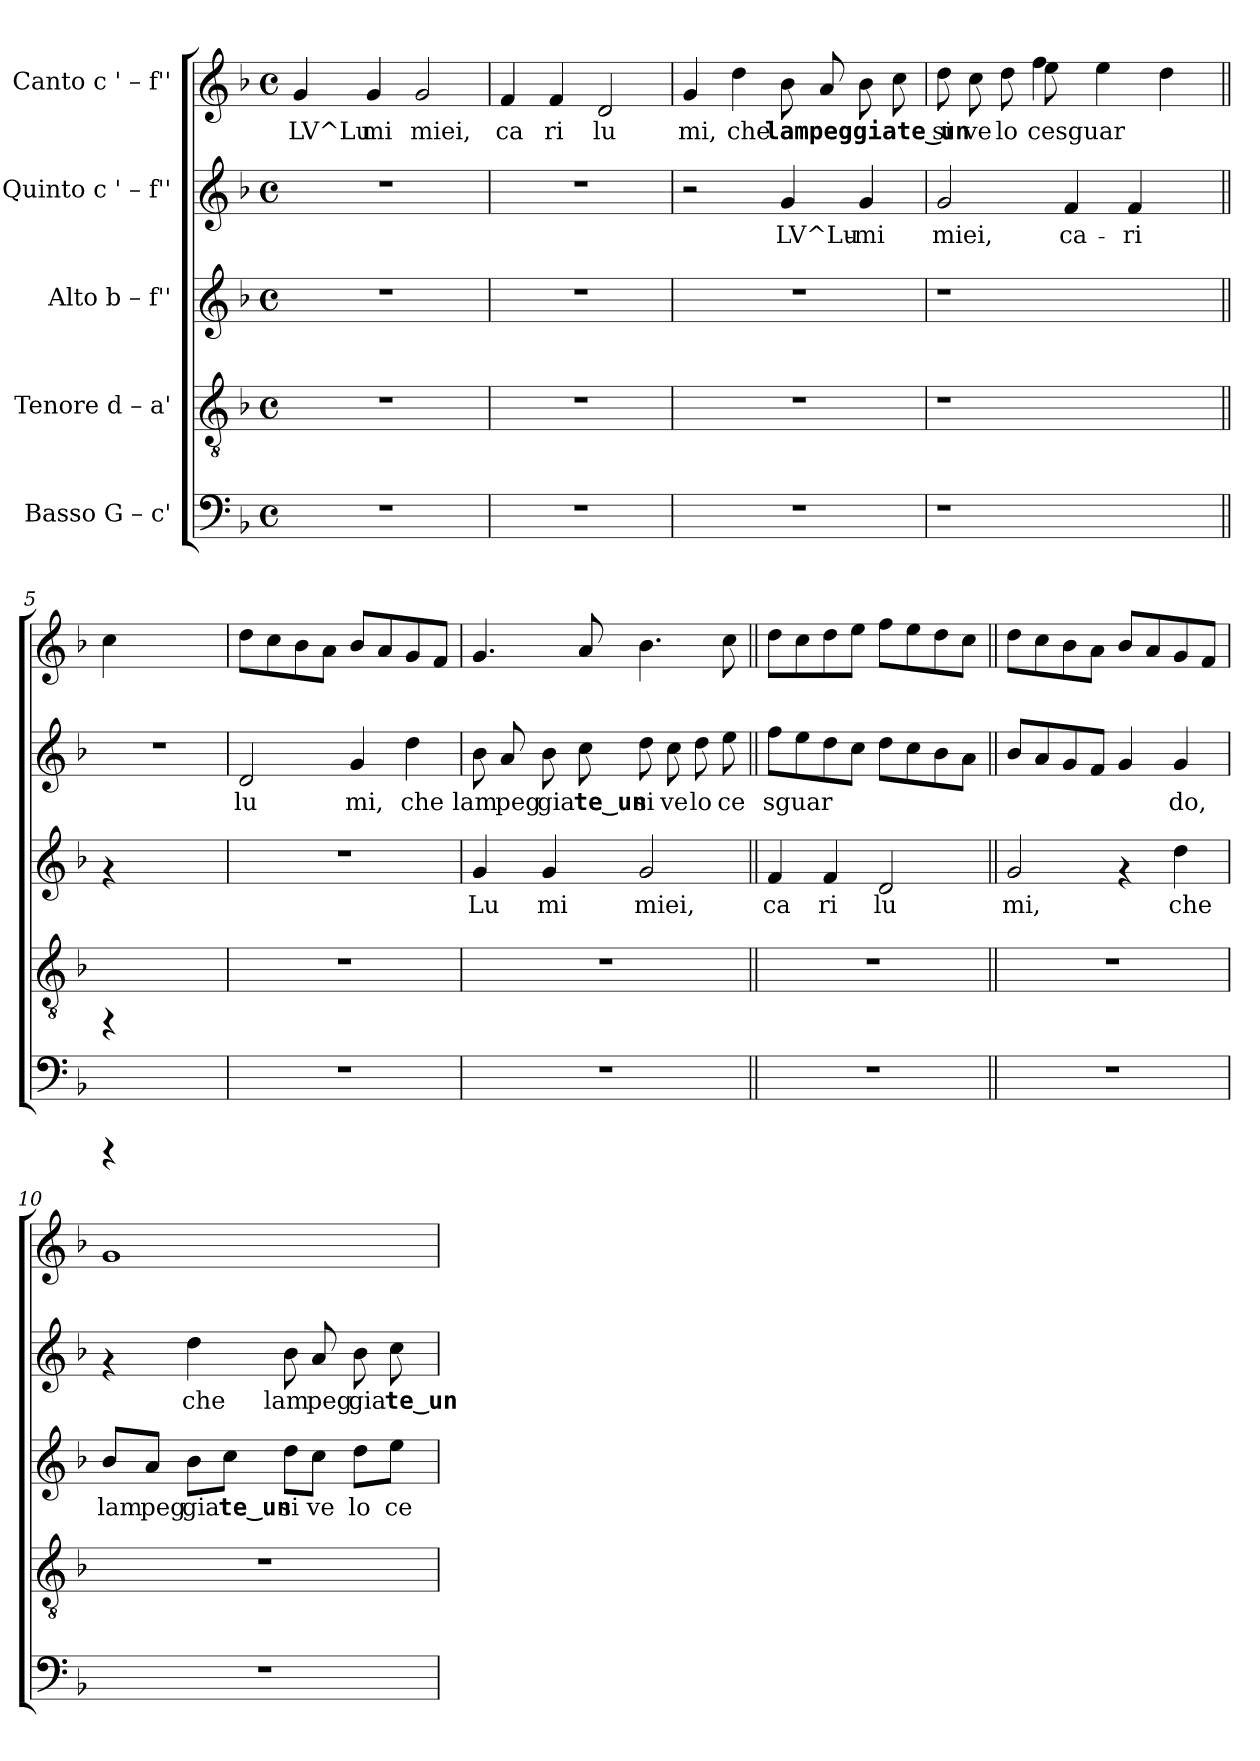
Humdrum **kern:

**kern	**kern	**kern	**text	**kern	**text	**kern	**text
*part5	*part4	*part3	*part3	*part2	*part2	*part1	*part1
*staff5	*staff4	*staff3	*staff3	*staff2	*staff2	*staff1	*staff1
*I"Basso  G – c'	*I"Tenore  d – a'	*I"Alto  b – f''	*	*I"Quinto  c ' – f''	*	*I"Canto  c ' – f''	*
!!LO:PB:g=z
*stria5	*stria5	*stria5	*	*stria5	*	*stria5	*
*clefF4	*clefGv2	*clefG2	*	*clefG2	*	*clefG2	*
*k[b-]	*k[b-]	*k[b-]	*	*k[b-]	*	*k[b-]	*
*F:	*F:	*F:	*	*F:	*	*F:	*
*M4/4	*M4/4	*M4/4	*	*M4/4	*	*M4/4	*
*met(c)	*met(c)	*met(c)	*	*met(c)	*	*met(c)	*
=1	=1	=1	=1	=1	=1	=1	=1
!	!	!	!	!	!	!	!LO:LY:b:rj
1r	1r	1r	.	1r	.	4g/	LV^Lu
!	!	!	!	!	!	!	!LO:LY:b:rj
.	.	.	.	.	.	4g/	mi
!	!	!	!	!	!	!	!LO:LY:b:rj
.	.	.	.	.	.	2g/	miei,
=2	=2	=2	=2	=2	=2	=2	=2
!	!	!	!	!	!	!	!LO:LY:b:rj
1r	1r	1r	.	1r	.	4f/	ca
!	!	!	!	!	!	!	!LO:LY:b:rj
.	.	.	.	.	.	4f/	ri
!	!	!	!	!	!	!	!LO:LY:b:rj
.	.	.	.	.	.	2d/	lu
=3	=3	=3	=3	=3	=3	=3	=3
!	!	!	!	!	!	!	!LO:LY:b:rj
1r	1r	1r	.	2r	.	4g/	mi,
!	!	!	!	!	!	!	!LO:LY:b:rj
.	.	.	.	.	.	4dd\	che
!	!	!	!	!	!LO:LY:b:rj	!	!LO:LY:b:rj
.	.	.	.	4g/	LV^Lu-	8b-\	lampeggiate‿un
!	!	!	!	!	!	!	!LO:LY:b:rj
.	.	.	.	.	.	8a/	.
!	!	!	!	!	!LO:LY:b:rj	!	!LO:LY:b:rj
.	.	.	.	4g/	-mi	8b-\	.
!	!	!	!	!	!	!	!LO:LY:b:rj
.	.	.	.	.	.	8cc\	.
=4	=4	=4	=4	=4	=4	=4	=4
!	!	!	!	!	!LO:LY:b:rj	!	!LO:LY:b:rj
*	*	*	*	*	*	*^	*
1r	1r	1r	.	2g/	miei,	8dd\	4.ryy	si
!	!	!	!	!	!	!	!	!LO:LY:b:rj
.	.	.	.	.	.	8cc\	.	ve
!	!	!	!	!	!	!	!	!LO:LY:b:rj
.	.	.	.	.	.	8dd\	.	lo
!	!	!	!	!	!	!	!	!LO:LY:b:rj
.	.	.	.	.	.	4ff\	8ee\	cesguar
!	!	!	!	!	!LO:LY:b:rj	!	!	!
.	.	.	.	4f/	ca-	.	2ryy	.
!	!	!	!	!	!	!	!	!LO:LY:b:rj
.	.	.	.	.	.	4ee\	.	.
!	!	!	!	!	!LO:LY:b:rj	!	!	!
.	.	.	.	4f/	-ri	.	.	.
!	!	!	!	!	!	!	!	!LO:LY:b:rj
.	.	.	.	.	.	4dd\	.	.
8ryy	8ryy	8ryy	.	8ryy	.	.	8ryy	.
=5||	=5||	=5||	=5||	=5||	=5||	=5||	=5||	=5||
!	!	!	!	!	!	!	!	!LO:LY:b:rj
*	*	*	*	*	*	*v	*v	*
4rCCC	4rFF	4rf	.	1r	.	4cc\	.
2.ryy	2.ryy	2.ryy	.	.	.	2.ryy	.
!!LO:LB:g=z
=6	=6	=6	=6	=6	=6	=6	=6
!	!	!	!	!	!LO:LY:b:rj	!	!LO:LY:b:rj
1r	1r	1r	.	2d/	lu	8dd\L	.
!	!	!	!	!	!	!	!LO:LY:b:rj
.	.	.	.	.	.	8cc\	.
!	!	!	!	!	!	!	!LO:LY:b:rj
.	.	.	.	.	.	8b-\	.
!	!	!	!	!	!	!	!LO:LY:b:rj
.	.	.	.	.	.	8a\J	.
!	!	!	!	!	!LO:LY:b:rj	!	!LO:LY:b:rj
.	.	.	.	4g/	mi,	8b-/L	.
!	!	!	!	!	!	!	!LO:LY:b:rj
.	.	.	.	.	.	8a/	.
!	!	!	!	!	!LO:LY:b:rj	!	!LO:LY:b:rj
.	.	.	.	4dd\	che	8g/	.
!	!	!	!	!	!	!	!LO:LY:b:rj
.	.	.	.	.	.	8f/J	.
=7	=7	=7	=7	=7	=7	=7	=7
!	!	!	!LO:LY:b:cj	!	!LO:LY:b:rj	!	!LO:LY:b:rj
1r	1r	4g/	Lu	8b-\	lam	4.g/	.
!	!	!	!	!	!LO:LY:b:rj	!	!
.	.	.	.	8a/	peg	.	.
!	!	!	!LO:LY:b:cj	!	!LO:LY:b:rj	!	!
.	.	4g/	mi	8b-\	gia	.	.
!	!	!	!	!	!LO:LY:b:rj	!	!LO:LY:b:rj
.	.	.	.	8cc\	te‿un	8a/	.
!	!	!	!LO:LY:b:cj	!	!LO:LY:b:rj	!	!LO:LY:b:rj
.	.	2g/	miei,	8dd\	si	4.b-\	.
!	!	!	!	!	!LO:LY:b:rj	!	!
.	.	.	.	8cc\	ve	.	.
!	!	!	!	!	!LO:LY:b:rj	!	!
.	.	.	.	8dd\	lo	.	.
!	!	!	!	!	!LO:LY:b:rj	!	!LO:LY:b:rj
.	.	.	.	8ee\	ce	8cc\	.
=8||	=8||	=8||	=8||	=8||	=8||	=8||	=8||
!	!	!	!LO:LY:b:cj	!	!LO:LY:b:rj	!	!LO:LY:b:rj
1r	1r	4f/	ca	8ff\L	sguar	8dd\L	.
!	!	!	!	!	!LO:LY:b:rj	!	!LO:LY:b:rj
.	.	.	.	8ee\	.	8cc\	.
!	!	!	!LO:LY:b:cj	!	!LO:LY:b:rj	!	!LO:LY:b:rj
.	.	4f/	ri	8dd\	.	8dd\	.
!	!	!	!	!	!LO:LY:b:rj	!	!LO:LY:b:rj
.	.	.	.	8cc\J	.	8ee\J	.
!	!	!	!LO:LY:b:cj	!	!LO:LY:b:rj	!	!LO:LY:b:rj
.	.	2d/	lu	8dd\L	.	8ff\L	.
!	!	!	!	!	!LO:LY:b:rj	!	!LO:LY:b:rj
.	.	.	.	8cc\	.	8ee\	.
!	!	!	!	!	!LO:LY:b:rj	!	!LO:LY:b:rj
.	.	.	.	8b-\	.	8dd\	.
!	!	!	!	!	!LO:LY:b:rj	!	!LO:LY:b:rj
.	.	.	.	8a\J	.	8cc\J	.
=9||	=9||	=9||	=9||	=9||	=9||	=9||	=9||
!	!	!	!LO:LY:b:cj	!	!LO:LY:b:rj	!	!LO:LY:b:rj
1r	1r	2g/	mi,	8b-/L	.	8dd\L	.
!	!	!	!	!	!LO:LY:b:rj	!	!LO:LY:b:rj
.	.	.	.	8a/	.	8cc\	.
!	!	!	!	!	!LO:LY:b:rj	!	!LO:LY:b:rj
.	.	.	.	8g/	.	8b-\	.
!	!	!	!	!	!LO:LY:b:rj	!	!LO:LY:b:rj
.	.	.	.	8f/J	.	8a\J	.
!	!	!	!	!	!LO:LY:b:rj	!	!LO:LY:b:rj
.	.	4rf	.	4g/	.	8b-/L	.
!	!	!	!	!	!	!	!LO:LY:b:rj
.	.	.	.	.	.	8a/	.
!	!	!	!LO:LY:b:cj	!	!LO:LY:b:rj	!	!LO:LY:b:rj
.	.	4dd\	che	4g/	do,	8g/	.
!	!	!	!	!	!	!	!LO:LY:b:rj
.	.	.	.	.	.	8f/J	.
!!LO:PB:g=z
=10	=10	=10	=10	=10	=10	=10	=10
!	!	!	!LO:LY:b:cj	!	!	!	!LO:LY:b:rj
1r	1r	8b-/L	lam	4rf	.	1g	.
!	!	!	!LO:LY:b:cj	!	!	!	!
.	.	8a/J	peg	.	.	.	.
!	!	!	!LO:LY:b:cj	!	!LO:LY:b:rj	!	!
.	.	8b-\L	gia	4dd\	che	.	.
!	!	!	!LO:LY:b:cj	!	!	!	!
.	.	8cc\J	te‿un	.	.	.	.
!	!	!	!LO:LY:b:cj	!	!LO:LY:b:rj	!	!
.	.	8dd\L	si	8b-\	lam	.	.
!	!	!	!LO:LY:b:cj	!	!LO:LY:b:rj	!	!
.	.	8cc\J	ve	8a/	peg	.	.
!	!	!	!LO:LY:b:cj	!	!LO:LY:b:rj	!	!
.	.	8dd\L	lo	8b-\	gia	.	.
!	!	!	!LO:LY:b:cj	!	!LO:LY:b:rj	!	!
.	.	8ee\J	ce	8cc\	te‿un	.	.
=	=	=	=	=	=	=	=
*-	*-	*-	*-	*-	*-	*-	*-
